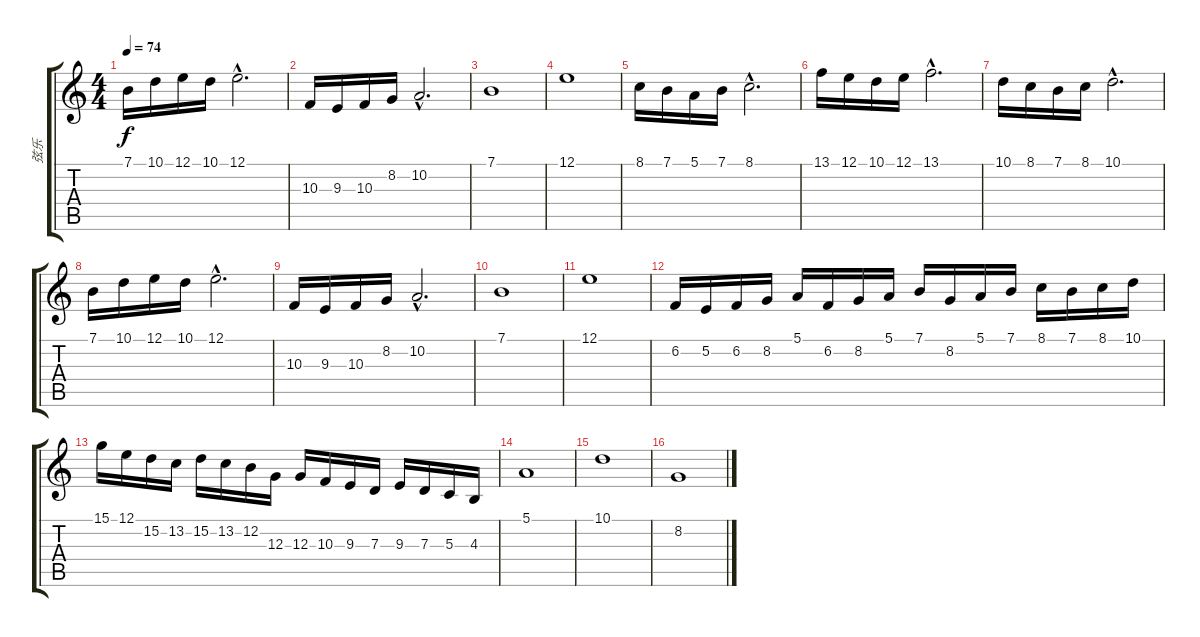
\track ("弦乐" "弦乐") {instrument stringensemble1}
\staff {score tabs}
\tuning (E4 B3 G3 D3 A2 E2) {hide}
\ts (4 4)
\tempo 74
\clef g2
\ks c
7.1.16{dy f} 10.1.16 12.1.16 10.1.16 12.1{hac}.2{d} |
10.3.16 9.3.16 10.3.16 8.2.16 10.2{hac}.2{d} |
7.1.1 |
12.1.1 |
8.1.16 7.1.16 5.1.16 7.1.16 8.1{hac}.2{d} |
13.1.16 12.1.16 10.1.16 12.1.16 13.1{hac}.2{d} |
10.1.16 8.1.16 7.1.16 8.1.16 10.1{hac}.2{d} |
7.1.16 10.1.16 12.1.16 10.1.16 12.1{hac}.2{d} |
10.3.16 9.3.16 10.3.16 8.2.16 10.2{hac}.2{d} |
7.1.1 |
12.1.1 |
6.2.16 5.2.16 6.2.16 8.2.16 5.1.16 6.2.16 8.2.16 5.1.16 7.1.16 8.2.16 5.1.16 7.1.16 8.1.16 7.1.16 8.1.16 10.1.16 |
15.1.16 12.1.16 15.2.16 13.2.16 15.2.16 13.2.16 12.2.16 12.3.16 12.3.16 10.3.16 9.3.16 7.3.16 9.3.16 7.3.16 5.3.16 4.3.16 |
5.1.1 |
10.1.1 |
8.2.1
